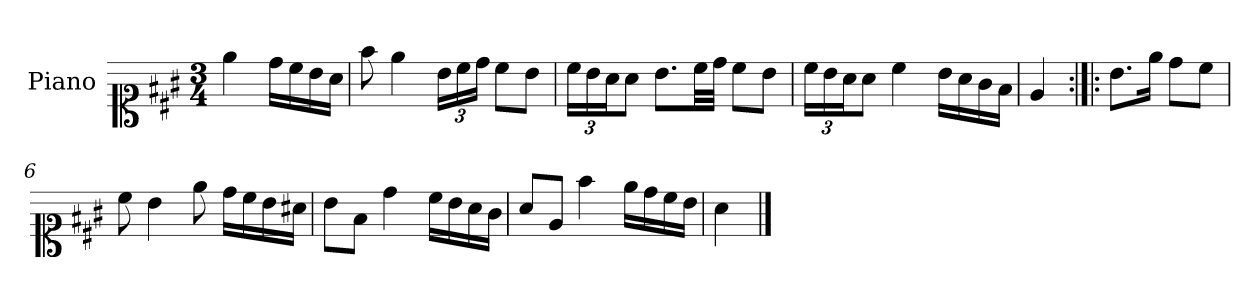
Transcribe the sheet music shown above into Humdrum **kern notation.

**kern
*part1
*staff1
*I"Piano
*I'Pno.
*clefC1
*k[f#c#g#]
*M3/4
=
4ee\
16dd\LL
16cc#\
16b\
16a\JJ
=1
8ff#\
4ee\
*Xbrackettup
24b\LL
24cc#\
24dd\JJ
8cc#\L
8b\J
=2
24cc#\LL
24b\
24a\J
8a\J
8.b\L
32cc#\LL
32dd\JJJ
8cc#\L
8b\J
=3
24cc#\LL
24b\
24a\J
8a\J
4cc#\
16b\LL
16a\
16g#\
16f#\JJ
=4
4e/
=5:|!|:
8.b\L
16ee\Jk
8dd\L
8cc#\J
!!LO:LB:g=z
=6
8cc#\
4b\
8ee\
16dd\LL
16cc#\
16b\
16a#X\JJ
=7
8b\L
8f#\J
4dd\
16cc#\LL
16b\
16a\
16g#\JJ
=8
8a/L
8e/J
4ff#\
16ee\LL
16dd\
16cc#\
16b\JJ
=9
4a\
==
*-
